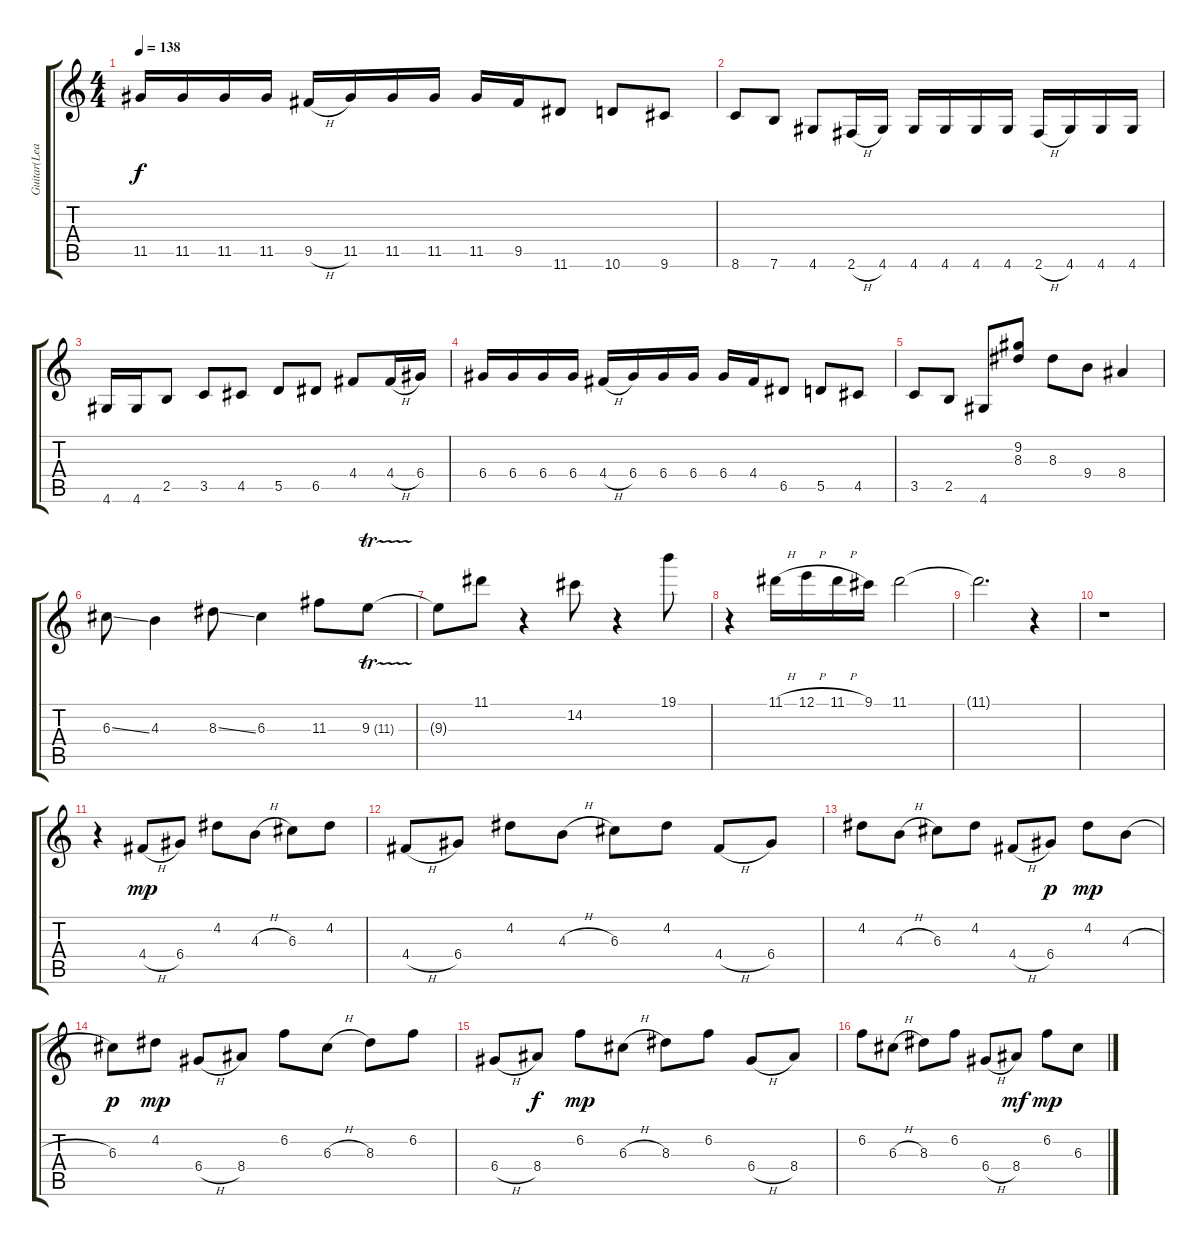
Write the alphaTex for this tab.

\track ("Guitar(Lead)" "Guitar(Lea") {instrument distortionguitar}
\staff {score tabs}
\tuning (E4 B3 G3 D3 A2 E2) {hide}
\ts (4 4)
\tempo 138
\clef g2
\ks c
11.5.16{dy f} 11.5.16 11.5.16 11.5.16 9.5{h}.16 11.5.16 11.5.16 11.5.16 11.5.16 9.5.16 11.6.8 10.6.8 9.6.8 |
8.6.8 7.6.8 4.6.8 2.6{h}.16 4.6.16 4.6.16 4.6.16 4.6.16 4.6.16 2.6{h}.16 4.6.16 4.6.16 4.6.16 |
4.6.16 4.6.16 2.5.8 3.5.8 4.5.8 5.5.8 6.5.8 4.4.8 4.4{h}.16 6.4.16 |
6.4.16 6.4.16 6.4.16 6.4.16 4.4{h}.16 6.4.16 6.4.16 6.4.16 6.4.16 4.4.16 6.5.8 5.5.8 4.5.8 |
3.5.8 2.5.8 4.6.8 (9.2 8.3).8 8.3.8 9.4.8 8.4.4 |
6.3{ss}.8 4.3.4 8.3{ss}.8 6.3.4 11.3.8 9.3{tr (11 16)}.8 |
9.3{t}.8 11.1.8 r.4 14.2.8 r.4 19.1.8 |
r.4 11.1{h}.16 12.1{h}.16 11.1{h}.16 9.1.16 11.1.2 |
11.1{t}.2{d} r.4 |
r.1 |
r.4 4.4{h}.8{dy mp balance 0 instrument electricguitarjazz} 6.4.8 4.2.8{balance 0 instrument electricguitarjazz} 4.3{h}.8 6.3.8 4.2.8 |
4.4{h}.8 6.4.8 4.2.8 4.3{h}.8 6.3.8 4.2.8 4.4{h}.8 6.4.8 |
4.2.8 4.3{h}.8 6.3.8 4.2.8 4.4{h}.8 6.4.8{dy p} 4.2.8{dy mp} 4.3{h}.8 |
6.3.8{dy p} 4.2.8{dy mp} 6.4{h}.8 8.4.8 6.2.8 6.3{h}.8 8.3.8 6.2.8 |
6.4{h}.8 8.4.8{dy f} 6.2.8{dy mp} 6.3{h}.8 8.3.8 6.2.8 6.4{h}.8 8.4.8 |
6.2.8 6.3{h}.8 8.3.8 6.2.8 6.4{h}.8 8.4.8{dy mf} 6.2.8{dy mp} 6.3{h}.8
